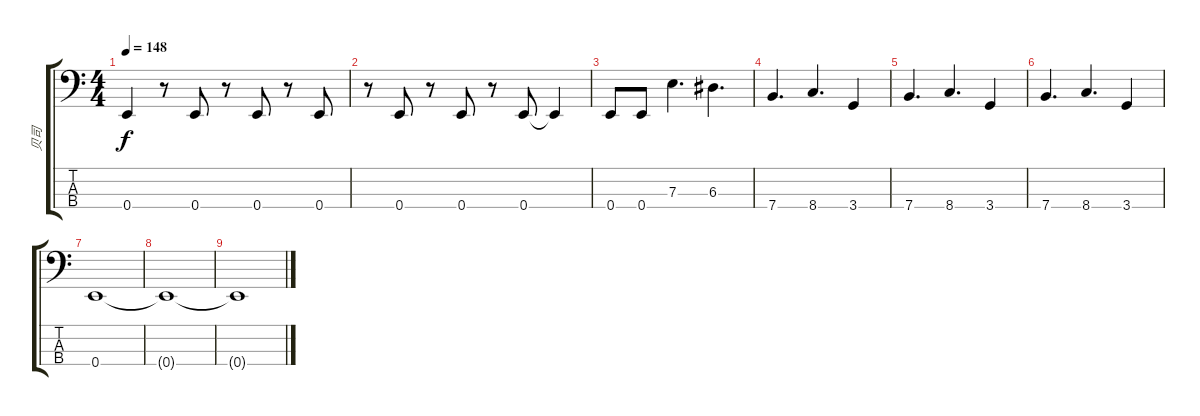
\track ("贝司" "贝司") {instrument electricbassfinger}
\staff {score tabs}
\tuning (G2 D2 A1 E1) {hide}
\ts (4 4)
\tempo 148
\clef f4
\ks c
0.4.4{dy f} r.8 0.4.8 r.8 0.4.8 r.8 0.4.8 |
r.8 0.4.8 r.8 0.4.8 r.8 0.4.8 0.4{t}.4 |
0.4.8 0.4.8 7.3.4{d} 6.3.4{d} |
7.4.4{d} 8.4.4{d} 3.4.4 |
7.4.4{d} 8.4.4{d} 3.4.4 |
7.4.4{d} 8.4.4{d} 3.4.4 |
0.4.1 |
0.4{t}.1 |
0.4{t}.1
